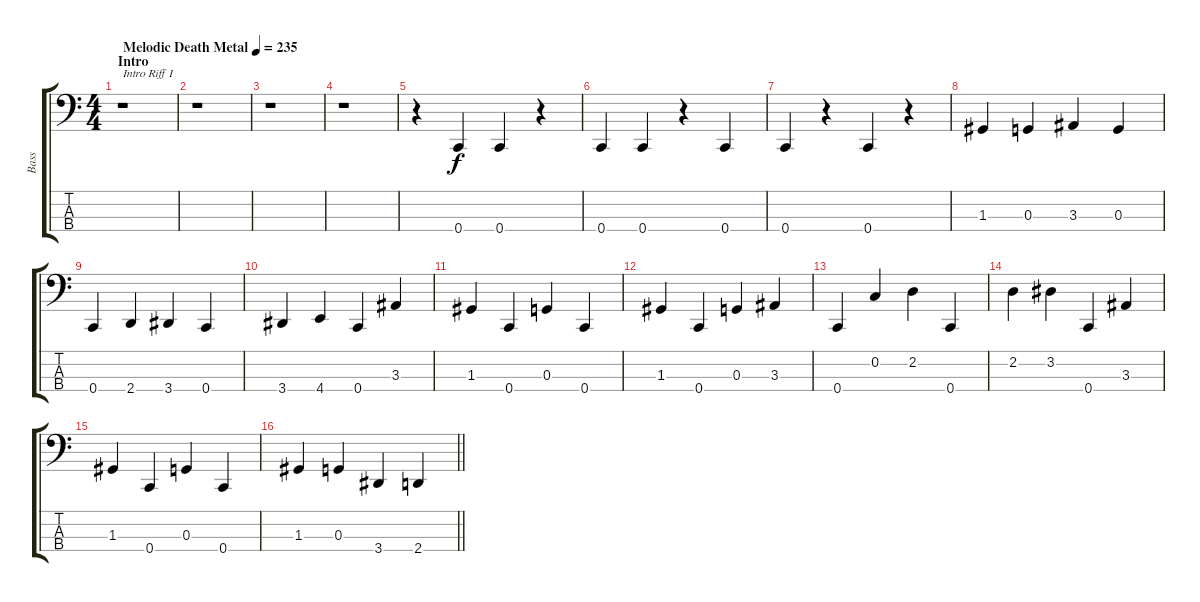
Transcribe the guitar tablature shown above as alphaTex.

\track ("Bass" "Bass") {instrument electricbasspick}
\staff {score tabs}
\tuning (F2 C2 G1 C1) {hide}
\ts (4 4)
\section ("" "Intro")
\tempo (235 "Melodic Death Metal")
\clef f4
\ks c
r.1{txt "Intro Riff I" dy f instrument electricbasspick} |
r.1 |
r.1 |
r.1 |
r.4 0.4.4{volume 16 balance 8 instrument electricbasspick} 0.4.4 r.4 |
0.4.4 0.4.4 r.4 0.4.4 |
0.4.4 r.4 0.4.4 r.4 |
1.3.4 0.3.4 3.3.4 0.3.4 |
0.4.4 2.4.4 3.4.4 0.4.4 |
3.4.4 4.4.4 0.4.4 3.3.4 |
1.3.4 0.4.4 0.3.4 0.4.4 |
1.3.4 0.4.4 0.3.4 3.3.4 |
0.4.4 0.2.4 2.2.4 0.4.4 |
2.2.4 3.2.4 0.4.4 3.3.4 |
1.3.4 0.4.4 0.3.4 0.4.4 |
\barLineRight lightlight
1.3.4 0.3.4 3.4.4 2.4.4
